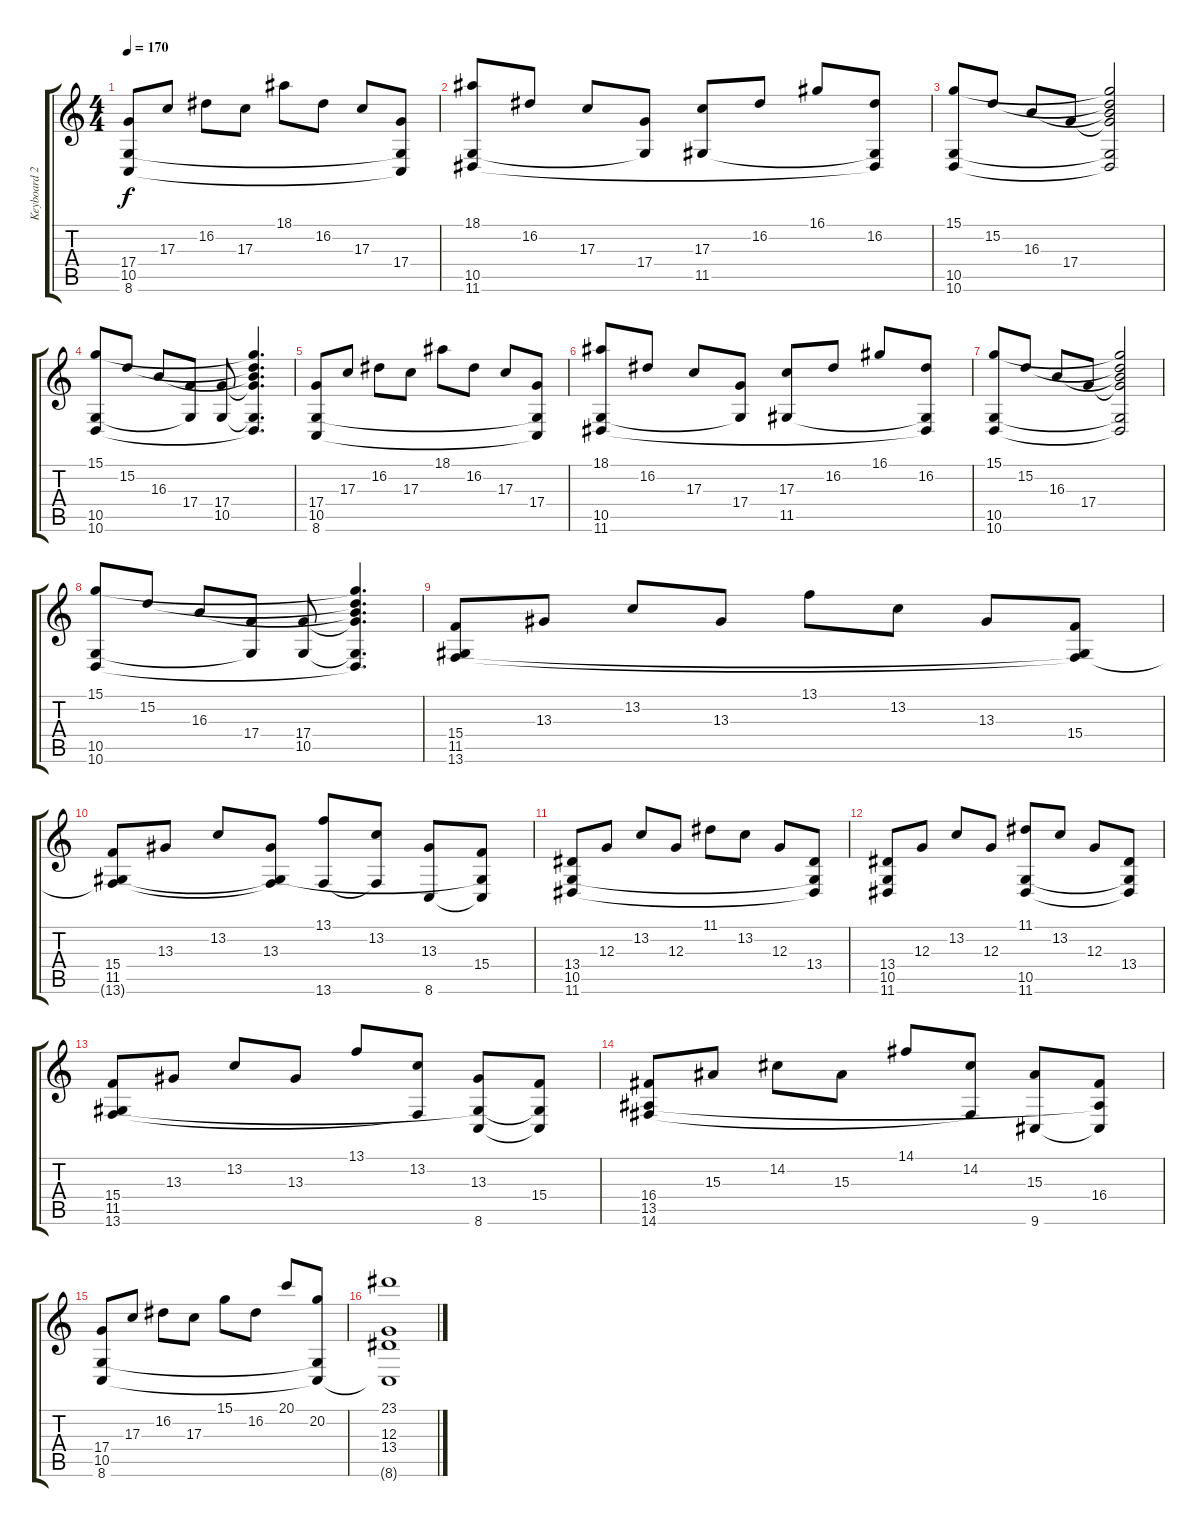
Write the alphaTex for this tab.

\track ("Keyboard 2" "Keyboard 2") {instrument acousticgrandpiano}
\staff {score tabs}
\tuning (E4 B3 G3 D3 A2 E2) {hide}
\ts (4 4)
\tempo 170
\clef g2
\ks c
(17.4 10.5 8.6).8{dy f} 17.3.8 16.2.8 17.3.8 18.1.8 16.2.8 17.3.8 (17.4 10.5{t} 8.6{t}).8 |
(18.1 10.5 11.6).8 16.2.8 17.3.8 (17.4 10.5{t}).8 (17.3 11.5).8 16.2.8 16.1.8 (16.2 11.5{t} 11.6{t}).8 |
(15.1 10.5 10.6).8 15.2.8 16.3.8 17.4.8 (15.1{t} 15.2{t} 16.3{t} 17.4{t} 10.5{t} 10.6{t}).2 |
(15.1 10.5 10.6).8 15.2.8 16.3.8 (17.4 10.5{t}).8 (17.4 10.5).8 (15.1{t} 15.2{t} 16.3{t} 17.4{t} 10.5{t} 10.6{t}).4{d} |
(17.4 10.5 8.6).8 17.3.8 16.2.8 17.3.8 18.1.8 16.2.8 17.3.8 (17.4 10.5{t} 8.6{t}).8 |
(18.1 10.5 11.6).8 16.2.8 17.3.8 (17.4 10.5{t}).8 (17.3 11.5).8 16.2.8 16.1.8 (16.2 11.5{t} 11.6{t}).8 |
(15.1 10.5 10.6).8 15.2.8 16.3.8 17.4.8 (15.1{t} 15.2{t} 16.3{t} 17.4{t} 10.5{t} 10.6{t}).2 |
(15.1 10.5 10.6).8 15.2.8 16.3.8 (17.4 10.5{t}).8 (17.4 10.5).8 (15.1{t} 15.2{t} 16.3{t} 17.4{t} 10.5{t} 10.6{t}).4{d} |
(15.4 11.5 13.6).8 13.3.8 13.2.8 13.3.8 13.1.8 13.2.8 13.3.8 (15.4 11.5{t} 13.6{t}).8 |
(15.4 11.5 13.6{t}).8 13.3.8 13.2.8 (13.3 11.5{t} 13.6{t}).8 (13.1 13.6).8 (13.2 13.6{t}).8 (13.3 8.6).8 (15.4 11.5{t} 8.6{t}).8 |
(13.4 10.5 11.6).8 12.3.8 13.2.8 12.3.8 11.1.8 13.2.8 12.3.8 (13.4 10.5{t} 11.6{t}).8 |
(13.4 10.5 11.6).8 12.3.8 13.2.8 12.3.8 (11.1 10.5 11.6).8 13.2.8 12.3.8 (13.4 10.5{t} 11.6{t}).8 |
(15.4 11.5 13.6).8 13.3.8 13.2.8 13.3.8 13.1.8 (13.2 13.6{t}).8 (13.3 11.5{t} 8.6).8 (15.4 11.5{t} 8.6{t}).8 |
(16.4 13.5 14.6).8 15.3.8 14.2.8 15.3.8 14.1.8 (14.2 14.6{t}).8 (15.3 9.6).8 (16.4 13.5{t} 9.6{t}).8 |
(17.4 10.5 8.6).8 17.3.8 16.2.8 17.3.8 15.1.8 16.2.8 20.1.8 (20.2 10.5{t} 8.6{t}).8 |
(23.1 12.3 13.4 8.6{t}).1
